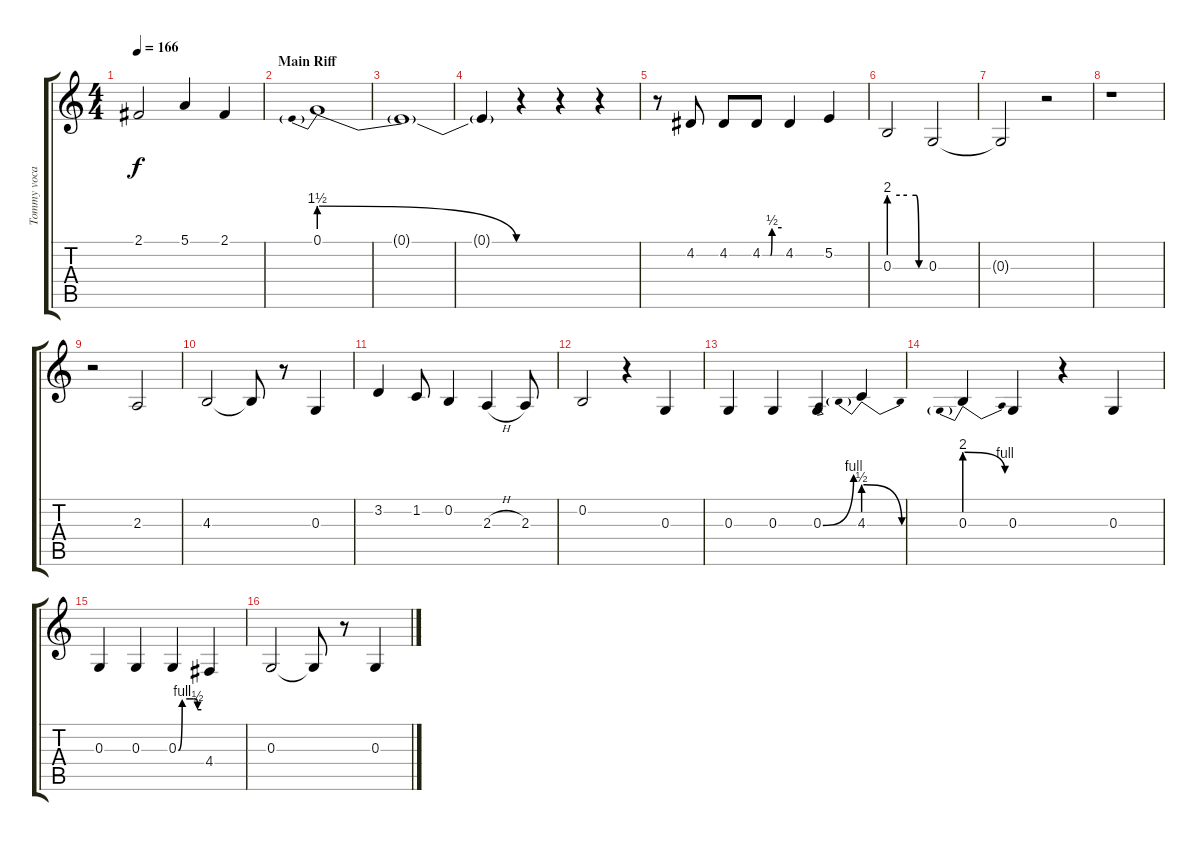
\track ("Tommy vocal" "Tommy voca") {instrument clarinet}
\staff {score tabs}
\tuning (E4 B3 G3 D3 A2 E2) {hide}
\ts (4 4)
\tempo 166
\clef g2
\ks c
2.1.2{dy f} 5.1.4 2.1.4 |
\section ("" "Main Riff")
0.1{be (prebendrelease 0 6 60 0)}.1 |
0.1{t}.1 |
0.1{t}.4 r.4 r.4 r.4 |
r.8 4.2.8 4.2.8 4.2{be (custom 0 0 25 0 30 2 60 2)}.8 4.2.4 5.2.4 |
0.3{be (custom 0 8 30 8 45 8 50 0 60 0)}.2 0.3.2 |
0.3{t}.2 r.2 |
r.1 |
r.2 2.3.2 |
4.3.2 4.3{t}.8 r.8 0.3.4 |
3.2.4 1.2.8 0.2.4 2.3{h}.4 2.3.8 |
0.2.2 r.4 0.3.4 |
0.3.4 0.3.4 0.3{be (bend 0 0 60 4)}.4 4.3{be (prebendrelease 0 2 60 0)}.4 |
0.3{be (prebendrelease 0 8 60 4)}.4 0.3.4 r.4 0.3.4 |
0.3.4 0.3.4 0.3{be (custom 0 0 10 4 30 4 40 4 45 4 50 2 60 2)}.4 4.4.4 |
0.3.2 0.3{t}.8 r.8 0.3.4
